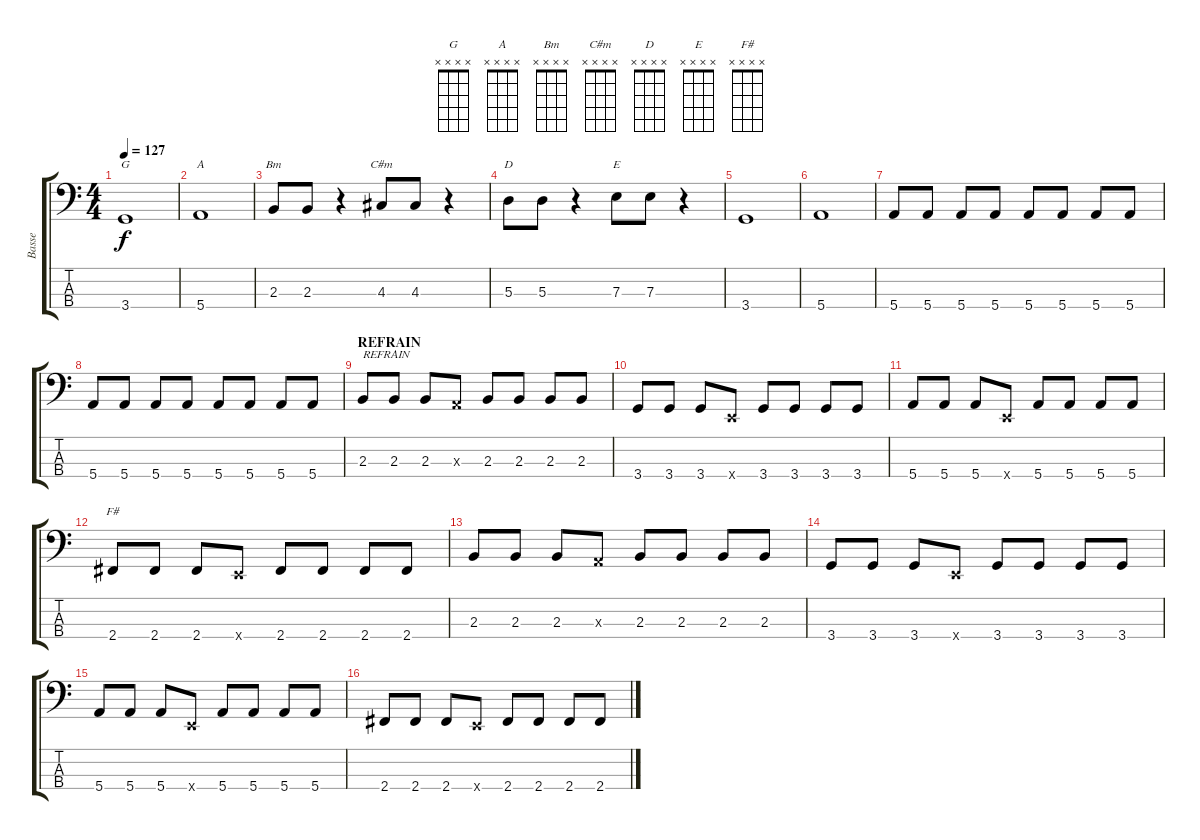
\track ("Basse" "Basse") {instrument electricbassfinger}
\staff {score tabs}
\tuning (G2 D2 A1 E1) {hide}
\chord ("G" x x x x)
\chord ("A" x x x x)
\chord ("Bm" x x x x)
\chord ("C#m" x x x x)
\chord ("D" x x x x)
\chord ("E" x x x x)
\chord ("F#" x x x x)
\ts (4 4)
\tempo 127
\clef f4
\ks c
3.4.1{ch "G" dy f} |
5.4.1{ch "A"} |
2.3.8{ch "Bm"} 2.3.8 r.4 4.3.8{ch "C#m"} 4.3.8 r.4 |
5.3.8{ch "D"} 5.3.8 r.4 7.3.8{ch "E"} 7.3.8 r.4 |
3.4.1 |
5.4.1 |
5.4.8 5.4.8 5.4.8 5.4.8 5.4.8 5.4.8 5.4.8 5.4.8 |
5.4.8 5.4.8 5.4.8 5.4.8 5.4.8 5.4.8 5.4.8 5.4.8 |
\section ("" "REFRAIN")
2.3.8{txt "REFRAIN"} 2.3.8 2.3.8 0.3{x}.8 2.3.8 2.3.8 2.3.8 2.3.8 |
3.4.8 3.4.8 3.4.8 0.4{x}.8 3.4.8 3.4.8 3.4.8 3.4.8 |
5.4.8 5.4.8 5.4.8 0.4{x}.8 5.4.8 5.4.8 5.4.8 5.4.8 |
2.4.8{ch "F#"} 2.4.8 2.4.8 0.4{x}.8 2.4.8 2.4.8 2.4.8 2.4.8 |
2.3.8 2.3.8 2.3.8 0.3{x}.8 2.3.8 2.3.8 2.3.8 2.3.8 |
3.4.8 3.4.8 3.4.8 0.4{x}.8 3.4.8 3.4.8 3.4.8 3.4.8 |
5.4.8 5.4.8 5.4.8 0.4{x}.8 5.4.8 5.4.8 5.4.8 5.4.8 |
2.4.8 2.4.8 2.4.8 0.4{x}.8 2.4.8 2.4.8 2.4.8 2.4.8
